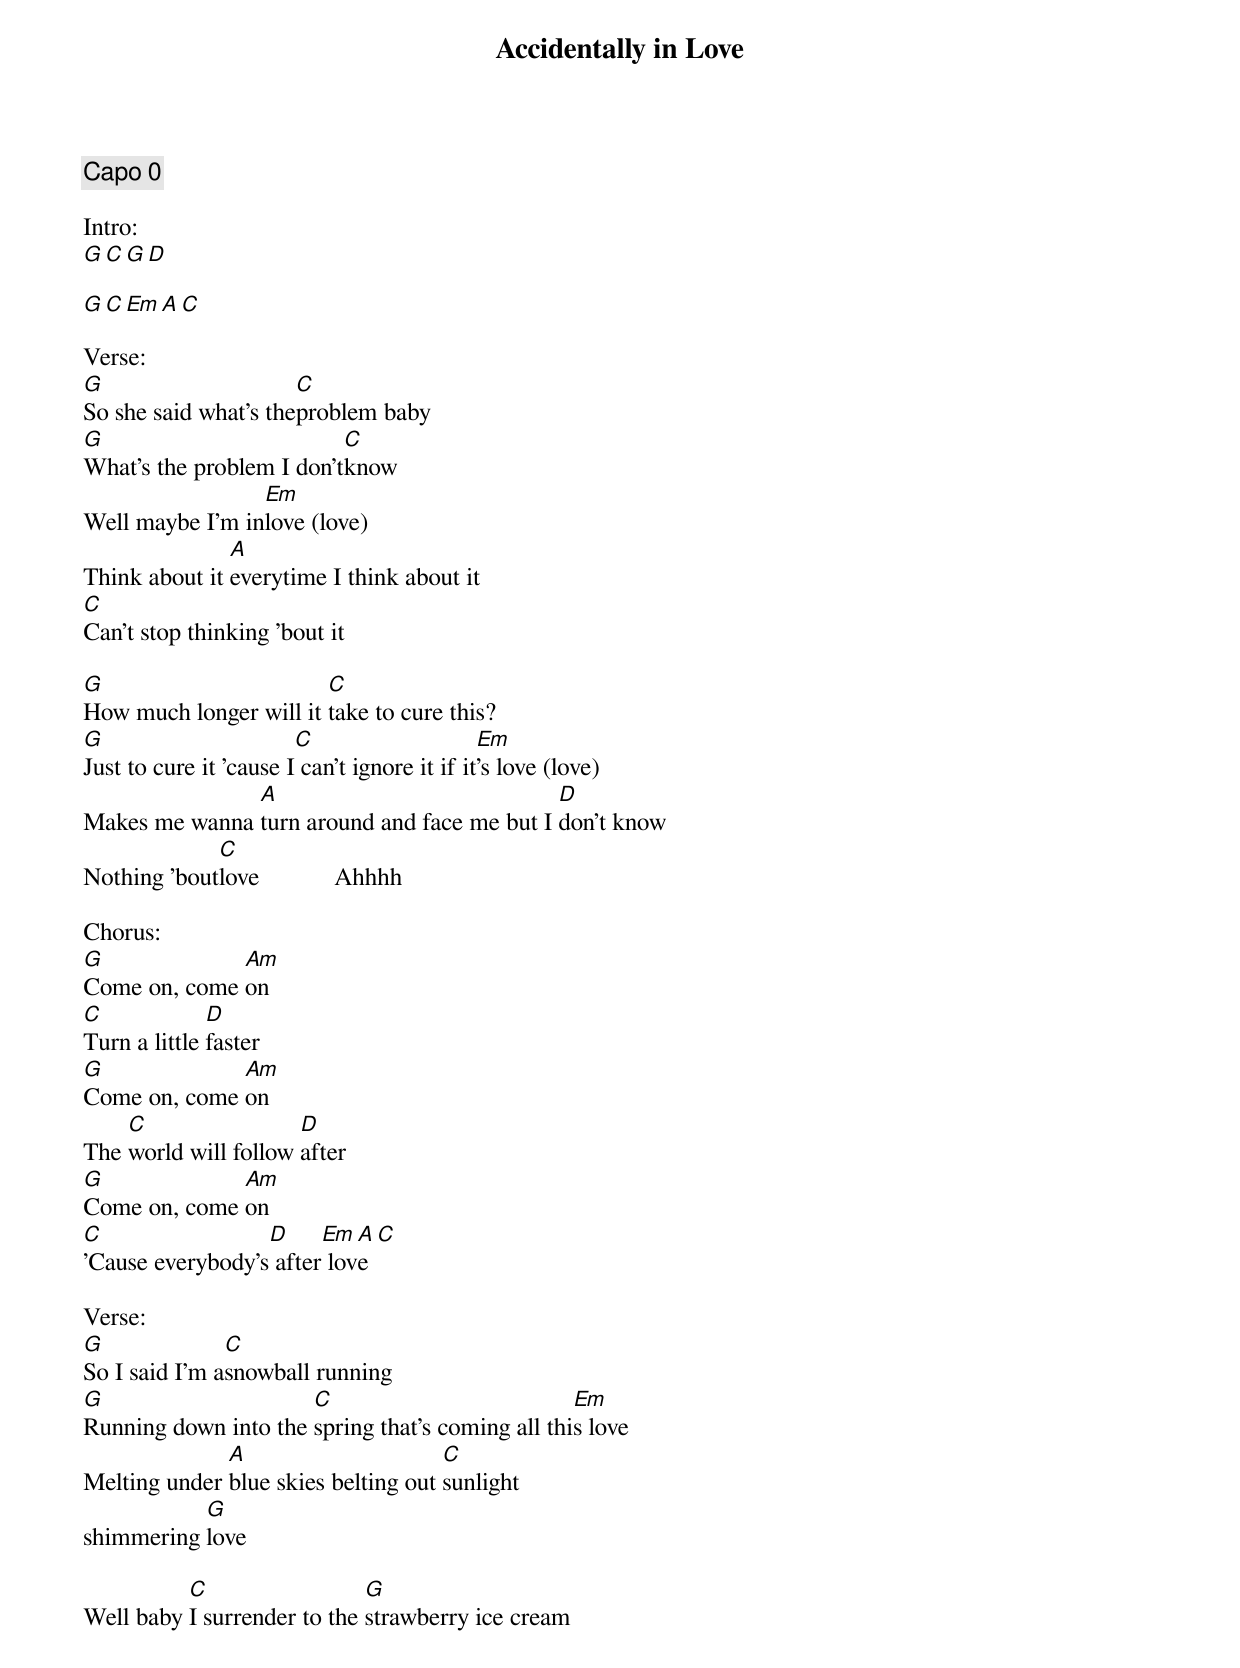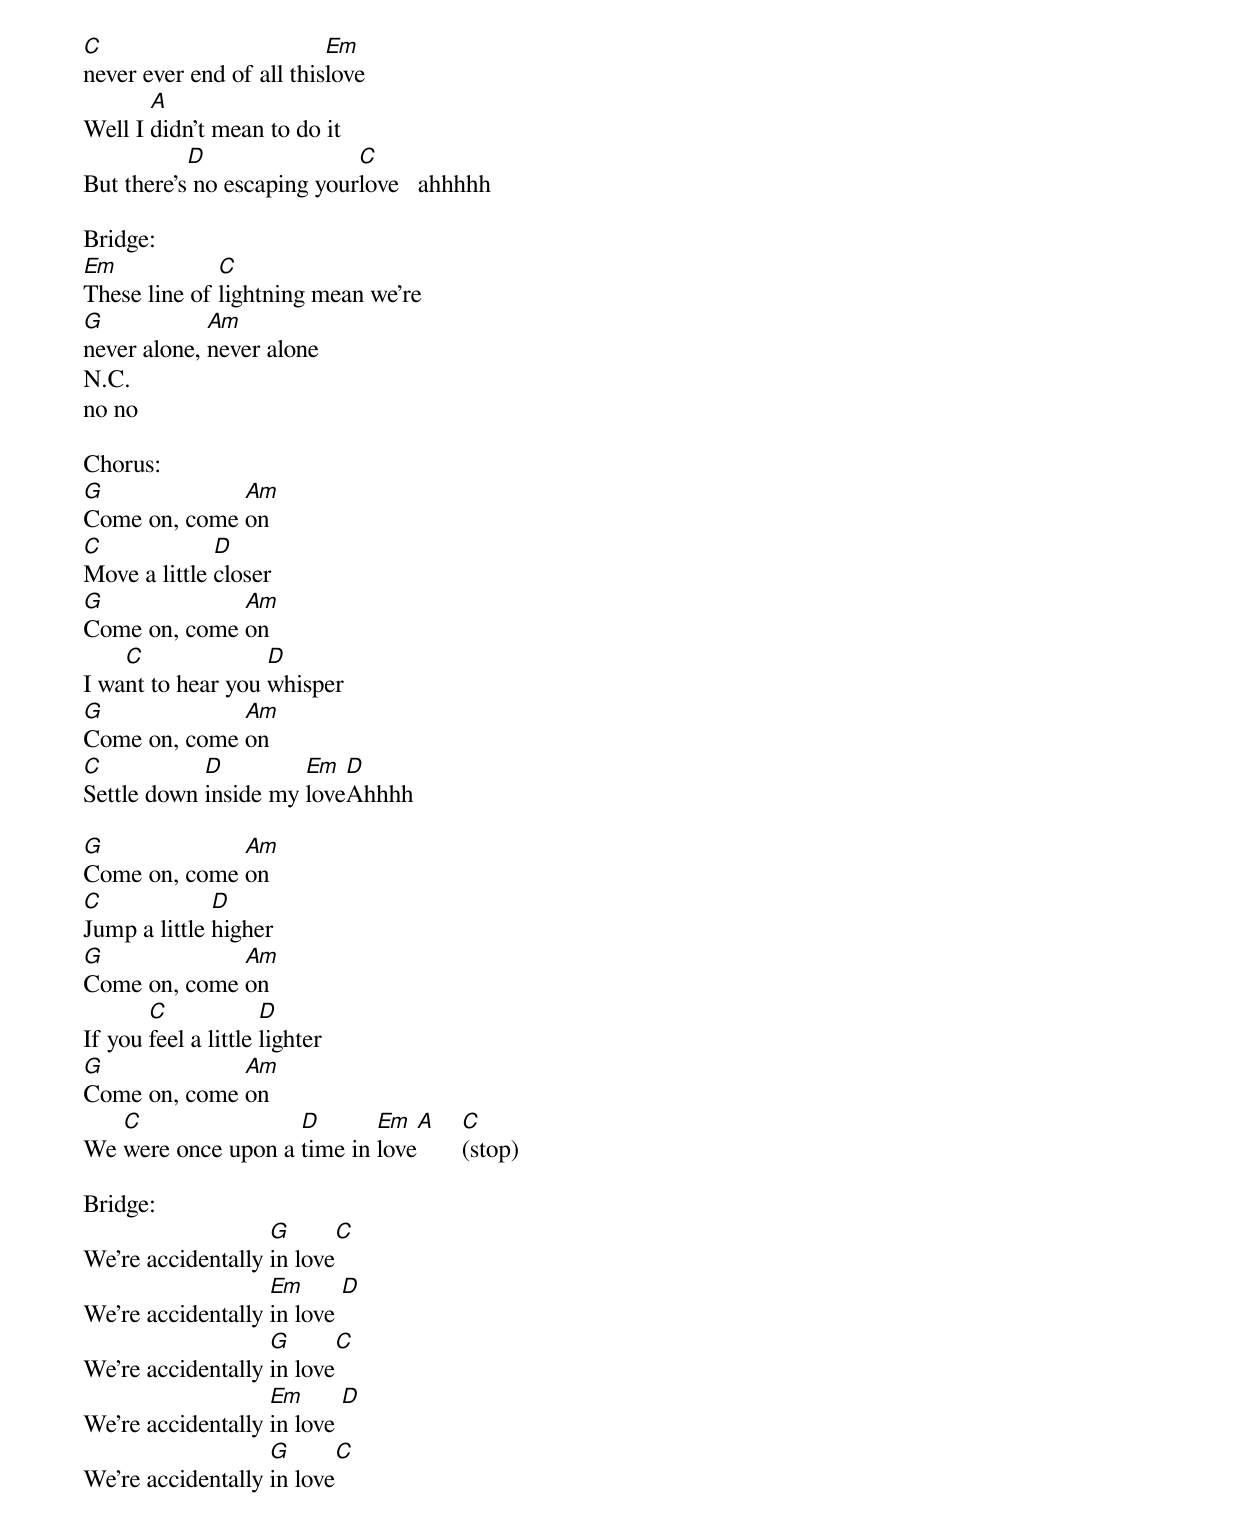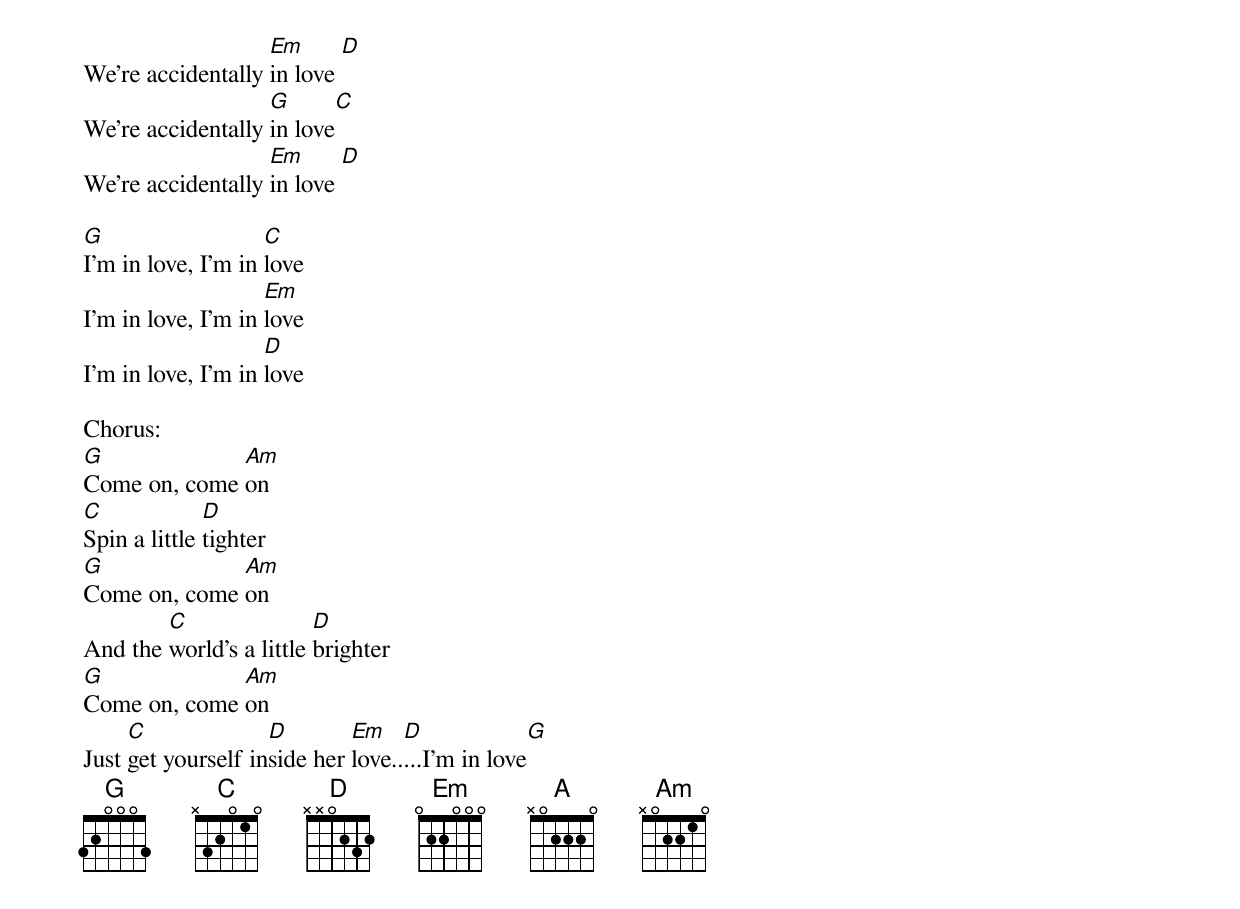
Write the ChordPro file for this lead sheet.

{title:Accidentally in Love}
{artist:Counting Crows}
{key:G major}
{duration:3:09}
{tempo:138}
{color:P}

{comment: Capo 0}

Intro:
[G][C][G][D]

[G][C][Em][A][C]

Verse:
[G]So she said what's the[C]problem baby
[G]What's the problem I don't[C]know
Well maybe I'm in[Em]love (love)
Think about it [A]everytime I think about it
[C]Can't stop thinking 'bout it

[G]How much longer will it [C]take to cure this?
[G]Just to cure it 'cause I[C] can't ignore it if it[Em]'s love (love)
Makes me wanna [A]turn around and face me but I [D]don't know
Nothing 'bout[C]love            Ahhhh

Chorus:
[G]Come on, come [Am]on
[C]Turn a little [D]faster
[G]Come on, come [Am]on
The [C]world will follow [D]after
[G]Come on, come [Am]on
[C]'Cause everybody's[D] after[Em] lov[A]e[C]

Verse:
[G]So I said I'm a[C]snowball running
[G]Running down into the [C]spring that's coming all thi[Em]s love
Melting under [A]blue skies belting out [C]sunlight
shimmering [G]love

Well baby [C]I surrender to the [G]strawberry ice cream
[C]never ever end of all this[Em]love
Well I [A]didn't mean to do it
But there's[D] no escaping your[C]love   ahhhhh

Bridge:
[Em]These line of [C]lightning mean we're
[G]never alone, [Am]never alone
N.C.
no no

Chorus:
[G]Come on, come [Am]on
[C]Move a little [D]closer
[G]Come on, come [Am]on
I wa[C]nt to hear you [D]whisper
[G]Come on, come [Am]on
[C]Settle down [D]inside my [Em]love[D]Ahhhh

[G]Come on, come [Am]on
[C]Jump a little [D]higher
[G]Come on, come [Am]on
If you [C]feel a little [D]lighter
[G]Come on, come [Am]on
We [C]were once upon a [D]time in [Em]love[A]    [C](stop)

Bridge:
We're accidentally [G]in love[C]
We're accidentally [Em]in love [D]
We're accidentally [G]in love[C]
We're accidentally [Em]in love [D]
We're accidentally [G]in love[C]
We're accidentally [Em]in love [D]
We're accidentally [G]in love[C]
We're accidentally [Em]in love [D]

[G]I'm in love, I'm in [C]love
I'm in love, I'm in [Em]love
I'm in love, I'm in [D]love

Chorus:
[G]Come on, come [Am]on
[C]Spin a little [D]tighter
[G]Come on, come [Am]on
And the [C]world's a little [D]brighter
[G]Come on, come [Am]on
Just [C]get yourself in[D]side her [Em]love..[D]...I'm in love[G]
